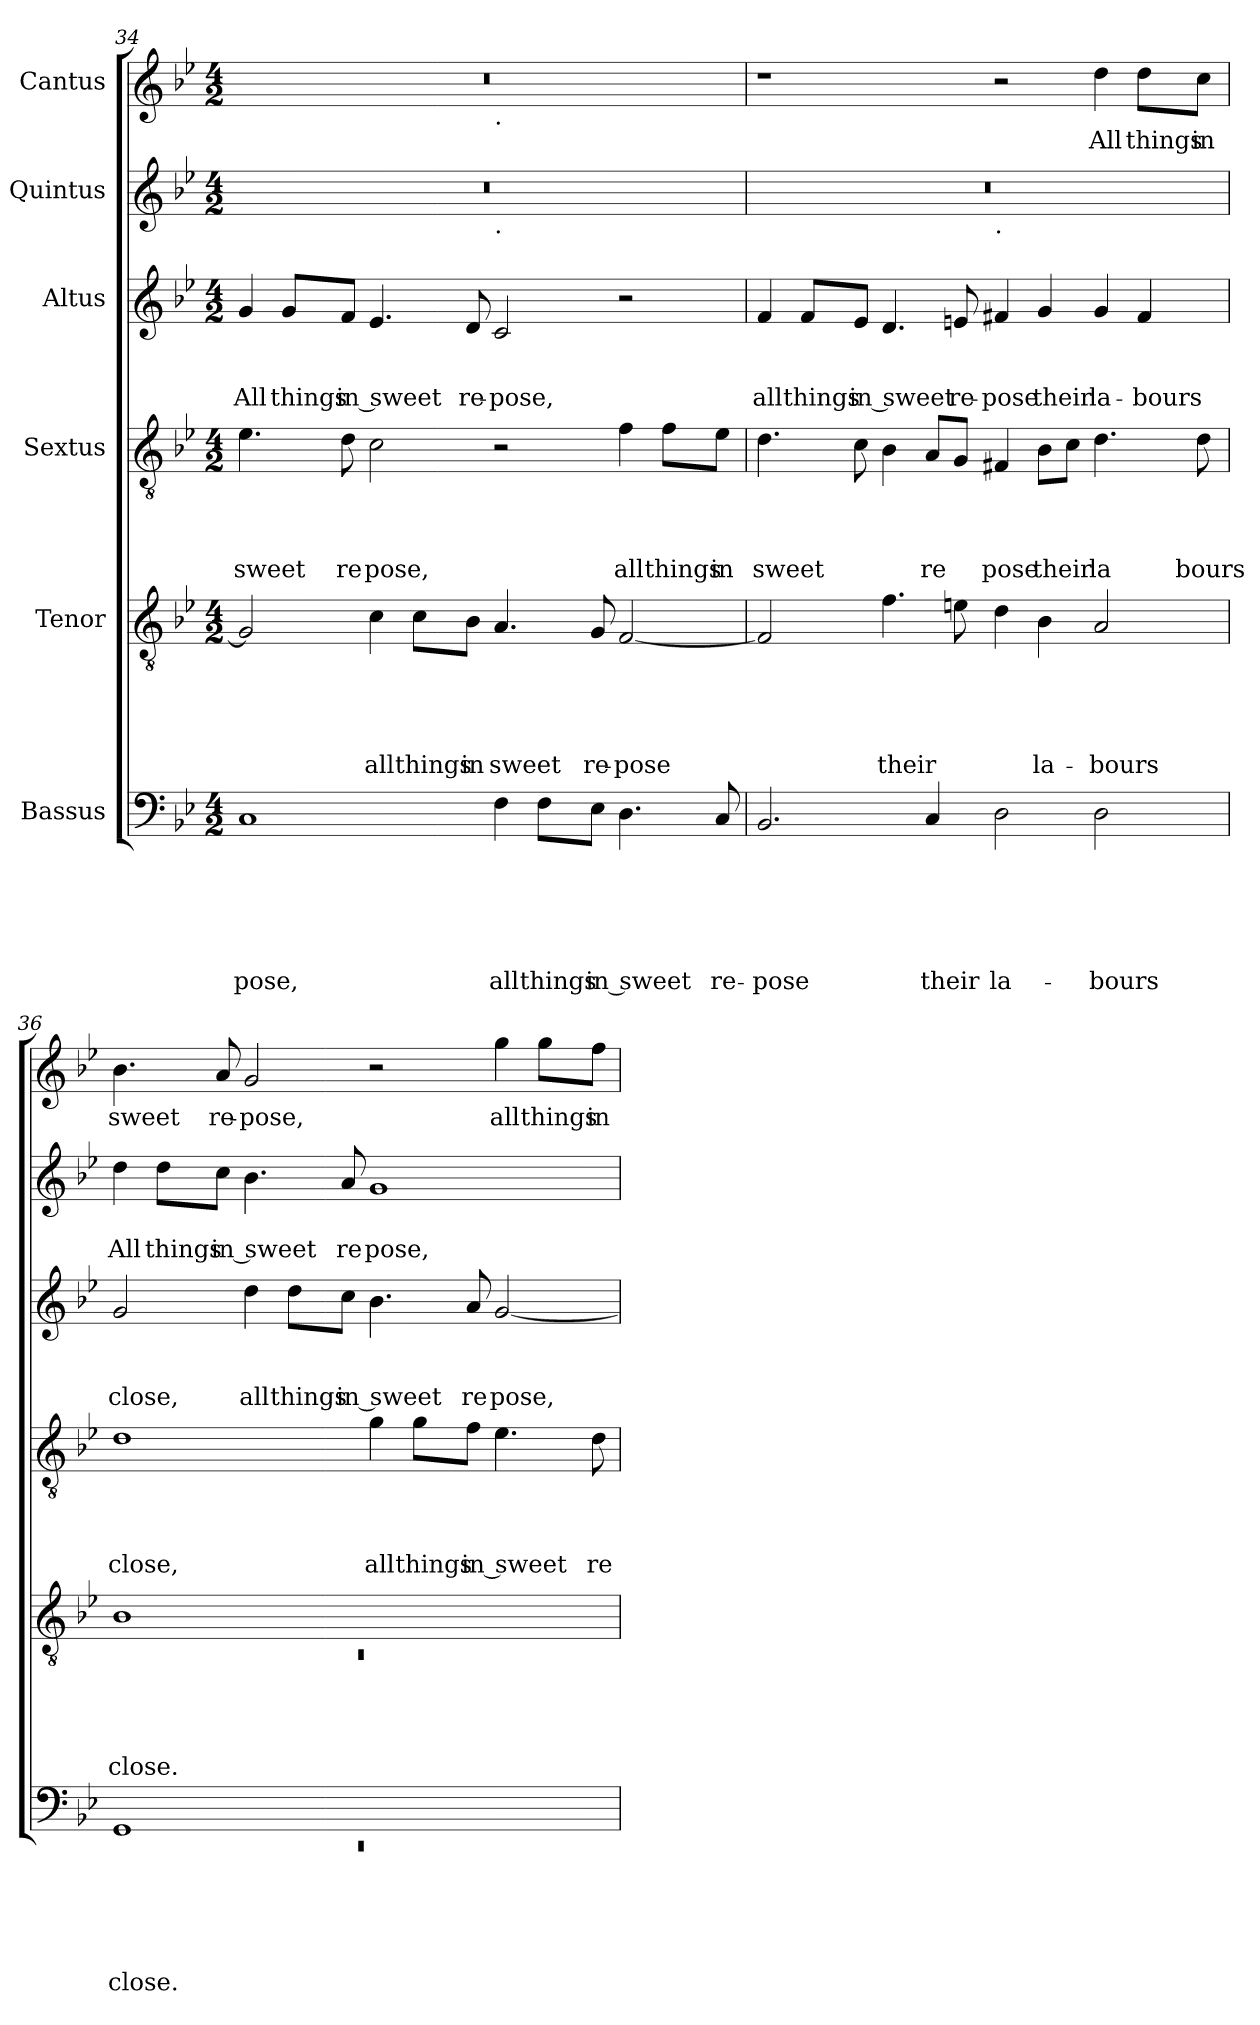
**kern	**text	**text	**text	**text	**text	**text	**kern	**text	**text	**text	**text	**text	**kern	**text	**text	**text	**text	**kern	**text	**text	**text	**kern	**text	**text	**kern	**text
*part6	*part6	*part6	*part6	*part6	*part6	*part6	*part5	*part5	*part5	*part5	*part5	*part5	*part4	*part4	*part4	*part4	*part4	*part3	*part3	*part3	*part3	*part2	*part2	*part2	*part1	*part1
*staff6	*staff6	*staff6	*staff6	*staff6	*staff6	*staff6	*staff5	*staff5	*staff5	*staff5	*staff5	*staff5	*staff4	*staff4	*staff4	*staff4	*staff4	*staff3	*staff3	*staff3	*staff3	*staff2	*staff2	*staff2	*staff1	*staff1
*I"Bassus	*	*	*	*	*	*	*I"Tenor	*	*	*	*	*	*I"Sextus	*	*	*	*	*I"Altus	*	*	*	*I"Quintus	*	*	*I"Cantus	*
!!LO:PB:g=z
*clefF4	*	*	*	*	*	*	*clefGv2	*	*	*	*	*	*clefGv2	*	*	*	*	*clefG2	*	*	*	*clefG2	*	*	*clefG2	*
*	*	*	*	*	*	*	*	*	*	*	*	*	*ITrd-2c-3	*	*	*	*	*	*	*	*	*	*	*	*	*
*k[b-e-]	*	*	*	*	*	*	*k[b-e-]	*	*	*	*	*	*k[b-e-a-d-g-]	*	*	*	*	*k[b-e-]	*	*	*	*k[b-e-]	*	*	*k[b-e-]	*
*B-:	*	*	*	*	*	*	*B-:	*	*	*	*	*	*D-:	*	*	*	*	*B-:	*	*	*	*B-:	*	*	*B-:	*
*M4/2	*	*	*	*	*	*	*M4/2	*	*	*	*	*	*M4/2	*	*	*	*	*M4/2	*	*	*	*M4/2	*	*	*M4/2	*
=34	=34	=34	=34	=34	=34	=34	=34	=34	=34	=34	=34	=34	=34	=34	=34	=34	=34	=34	=34	=34	=34	=34	=34	=34	=34	=34
!	!	!	!	!	!	!LO:LY:b	!	!	!	!	!	!	!	!	!	!	!LO:LY:b	!	!	!	!LO:LY:b	!	!	!	!	!
*	*	*	*	*	*	*	*	*	*	*	*	*	*	*	*	*	*	*	*	*	*	*^	*	*	*^	*
1C	.	.	.	.	.	pose,	2G/]	.	.	.	.	.	4.g-\	.	.	.	sweet	4g/	.	.	All	0r	1ryy	.	.	0r	1ryy	.
!	!	!	!	!	!	!	!	!	!	!	!	!	!	!	!	!	!	!	!	!	!LO:LY:b	!	!	!	!	!	!	!
.	.	.	.	.	.	.	.	.	.	.	.	.	.	.	.	.	.	8g/L	.	.	things	.	.	.	.	.	.	.
!	!	!	!	!	!	!	!	!	!	!	!	!	!	!	!	!	!LO:LY:b	!	!	!	!LO:LY:b	!	!	!	!	!	!	!
.	.	.	.	.	.	.	.	.	.	.	.	.	8f\	.	.	.	re	8f/J	.	.	in sweet	.	.	.	.	.	.	.
!	!	!	!	!	!	!	!	!	!	!	!	!LO:LY:b	!	!	!	!	!LO:LY:b	!	!	!	!	!	!	!	!	!	!	!
.	.	.	.	.	.	.	4c\	.	.	.	.	all	2e-\	.	.	.	pose,	4.e-/	.	.	.	.	.	.	.	.	.	.
!	!	!	!	!	!	!	!	!	!	!	!	!LO:LY:b	!	!	!	!	!	!	!	!	!	!	!	!	!	!	!	!
.	.	.	.	.	.	.	8c\L	.	.	.	.	things	.	.	.	.	.	.	.	.	.	.	.	.	.	.	.	.
!	!	!	!	!	!	!	!	!	!	!	!	!LO:LY:b	!	!	!	!	!	!	!	!	!LO:LY:b	!	!	!	!	!	!	!
.	.	.	.	.	.	.	8B-\J	.	.	.	.	in	.	.	.	.	.	8d/	.	.	re-	.	.	.	.	.	.	.
!	!	!	!	!	!	!	!	!	!	!	!	!	!	!	!	!	!	!	!	!	!	!	!	!	!	!	!LO:TX:b:t=.	!
!	!	!	!	!	!	!	!	!	!	!	!	!	!	!	!	!	!	!	!	!	!	!	!LO:TX:b:t=.	!	!	!	!	!
!	!	!	!	!	!	!LO:LY:b	!	!	!	!	!	!LO:LY:b	!	!	!	!	!	!	!	!	!LO:LY:b	!	!	!	!	!	!	!
4F\	.	.	.	.	.	all	4.A/	.	.	.	.	sweet	2r	.	.	.	.	2c/	.	.	-pose,	.	1ryy	.	.	.	1ryy	.
!	!	!	!	!	!	!LO:LY:b	!	!	!	!	!	!	!	!	!	!	!	!	!	!	!	!	!	!	!	!	!	!
8F\L	.	.	.	.	.	things	.	.	.	.	.	.	.	.	.	.	.	.	.	.	.	.	.	.	.	.	.	.
!	!	!	!	!	!	!LO:LY:b	!	!	!	!	!	!LO:LY:b	!	!	!	!	!	!	!	!	!	!	!	!	!	!	!	!
8E-\J	.	.	.	.	.	in sweet	8G/	.	.	.	.	re-	.	.	.	.	.	.	.	.	.	.	.	.	.	.	.	.
!	!	!	!	!	!	!	!	!	!	!	!	!LO:LY:b	!	!	!	!	!LO:LY:b	!	!	!	!	!	!	!	!	!	!	!
4.D\	.	.	.	.	.	.	[<2F/	.	.	.	.	-pose	4a-\	.	.	.	all	2r	.	.	.	.	.	.	.	.	.	.
!	!	!	!	!	!	!	!	!	!	!	!	!	!	!	!	!	!LO:LY:b	!	!	!	!	!	!	!	!	!	!	!
.	.	.	.	.	.	.	.	.	.	.	.	.	8a-\L	.	.	.	things	.	.	.	.	.	.	.	.	.	.	.
!	!	!	!	!	!	!LO:LY:b	!	!	!	!	!	!	!	!	!	!	!LO:LY:b	!	!	!	!	!	!	!	!	!	!	!
8C/	.	.	.	.	.	re-	.	.	.	.	.	.	8g-\J	.	.	.	in	.	.	.	.	.	.	.	.	.	.	.
=35	=35	=35	=35	=35	=35	=35	=35	=35	=35	=35	=35	=35	=35	=35	=35	=35	=35	=35	=35	=35	=35	=35	=35	=35	=35	=35	=35	=35
!	!	!	!	!	!	!LO:LY:b	!	!	!	!	!	!	!	!	!	!	!LO:LY:b	!	!	!	!LO:LY:b	!	!	!	!	!	!	!
*	*	*	*	*	*	*	*	*	*	*	*	*	*	*	*	*	*	*	*	*	*	*	*	*	*	*v	*v	*
2.BB-/	.	.	.	.	.	-pose	2F/]	.	.	.	.	.	4.f\	.	.	.	sweet	4f/	.	.	all	0r	1ryy	.	.	1r	.
!	!	!	!	!	!	!	!	!	!	!	!	!	!	!	!	!	!	!	!	!	!LO:LY:b	!	!	!	!	!	!
.	.	.	.	.	.	.	.	.	.	.	.	.	.	.	.	.	.	8f/L	.	.	things	.	.	.	.	.	.
!	!	!	!	!	!	!	!	!	!	!	!	!	!	!	!	!	!	!	!	!	!LO:LY:b	!	!	!	!	!	!
.	.	.	.	.	.	.	.	.	.	.	.	.	8e-\	.	.	.	.	8e-/J	.	.	in sweet	.	.	.	.	.	.
!	!	!	!	!	!	!	!	!	!	!	!	!LO:LY:b	!	!	!	!	!	!	!	!	!	!	!	!	!	!	!
.	.	.	.	.	.	.	4.f\	.	.	.	.	their	4d-\	.	.	.	.	4.d/	.	.	.	.	.	.	.	.	.
!	!	!	!	!	!	!LO:LY:b	!	!	!	!	!	!	!	!	!	!	!LO:LY:b	!	!	!	!	!	!	!	!	!	!
4C/	.	.	.	.	.	their	.	.	.	.	.	.	8c/L	.	.	.	re	.	.	.	.	.	.	.	.	.	.
!	!	!	!	!	!	!	!	!	!	!	!	!	!	!	!	!	!	!	!	!	!LO:LY:b	!	!	!	!	!	!
.	.	.	.	.	.	.	8en\	.	.	.	.	.	8B-/J	.	.	.	.	8en/	.	.	re-	.	.	.	.	.	.
!	!	!	!	!	!	!	!	!	!	!	!	!	!	!	!	!	!	!	!	!	!	!	!LO:TX:b:t=.	!	!	!	!
!	!	!	!	!	!	!LO:LY:b	!	!	!	!	!	!	!	!	!	!	!LO:LY:b	!	!	!	!LO:LY:b	!	!	!	!	!	!
2D\	.	.	.	.	.	la-	4d\	.	.	.	.	.	4An/	.	.	.	pose	4f#X/	.	.	-pose	.	1ryy	.	.	2r	.
!	!	!	!	!	!	!	!	!	!	!	!	!LO:LY:b	!	!	!	!	!LO:LY:b	!	!	!	!LO:LY:b	!	!	!	!	!	!
.	.	.	.	.	.	.	4B-\	.	.	.	.	la-	8d-\L	.	.	.	their	4g/	.	.	their	.	.	.	.	.	.
.	.	.	.	.	.	.	.	.	.	.	.	.	8e-\J	.	.	.	.	.	.	.	.	.	.	.	.	.	.
!	!	!	!	!	!	!LO:LY:b	!	!	!	!	!	!LO:LY:b	!	!	!	!	!LO:LY:b	!	!	!	!LO:LY:b	!	!	!	!	!	!LO:LY:b
2D\	.	.	.	.	.	-bours	2A/	.	.	.	.	-bours	4.f\	.	.	.	la	4g/	.	.	la-	.	.	.	.	4dd\	All
!	!	!	!	!	!	!	!	!	!	!	!	!	!	!	!	!	!	!	!	!	!LO:LY:b	!	!	!	!	!	!LO:LY:b
.	.	.	.	.	.	.	.	.	.	.	.	.	.	.	.	.	.	4f#/	.	.	-bours	.	.	.	.	8dd\L	things
!	!	!	!	!	!	!	!	!	!	!	!	!	!	!	!	!	!LO:LY:b	!	!	!	!	!	!	!	!	!	!LO:LY:b
.	.	.	.	.	.	.	.	.	.	.	.	.	8f\	.	.	.	bours	.	.	.	.	.	.	.	.	8cc\J	in
!!LO:LB:g=z
=36	=36	=36	=36	=36	=36	=36	=36	=36	=36	=36	=36	=36	=36	=36	=36	=36	=36	=36	=36	=36	=36	=36	=36	=36	=36	=36	=36
*^	*	*	*	*	*	*	*^	*	*	*	*	*	*	*	*	*	*	*	*	*	*	*	*	*	*	*	*
!	!LO:N:vis=1	!	!	!	!	!	!LO:LY:b	!	!LO:N:vis=1	!	!	!	!	!LO:LY:b	!	!	!	!	!LO:LY:b	!	!	!	!LO:LY:b	!	!	!	!LO:LY:b	!	!LO:LY:b
*	*	*	*	*	*	*	*	*	*	*	*	*	*	*	*	*	*	*	*	*	*	*	*	*v	*v	*	*	*	*
1GG	0rEE	.	.	.	.	.	close.	1B-	0rC	.	.	.	.	close.	1f	.	.	.	close,	2g/	.	.	close,	4dd\	.	All	4.b-\	sweet
!	!	!	!	!	!	!	!	!	!	!	!	!	!	!	!	!	!	!	!	!	!	!	!	!	!	!LO:LY:b	!	!
.	.	.	.	.	.	.	.	.	.	.	.	.	.	.	.	.	.	.	.	.	.	.	.	8dd\L	.	things	.	.
!	!	!	!	!	!	!	!	!	!	!	!	!	!	!	!	!	!	!	!	!	!	!	!	!	!	!LO:LY:b	!	!LO:LY:b
.	.	.	.	.	.	.	.	.	.	.	.	.	.	.	.	.	.	.	.	.	.	.	.	8cc\J	.	in sweet	8a/	re-
!	!	!	!	!	!	!	!	!	!	!	!	!	!	!	!	!	!	!	!	!	!	!	!LO:LY:b	!	!	!	!	!LO:LY:b
.	.	.	.	.	.	.	.	.	.	.	.	.	.	.	.	.	.	.	.	4dd\	.	.	all	4.b-\	.	.	2g/	-pose,
!	!	!	!	!	!	!	!	!	!	!	!	!	!	!	!	!	!	!	!	!	!	!	!LO:LY:b	!	!	!	!	!
.	.	.	.	.	.	.	.	.	.	.	.	.	.	.	.	.	.	.	.	8dd\L	.	.	things	.	.	.	.	.
!	!	!	!	!	!	!	!	!	!	!	!	!	!	!	!	!	!	!	!	!	!	!	!LO:LY:b	!	!	!LO:LY:b	!	!
.	.	.	.	.	.	.	.	.	.	.	.	.	.	.	.	.	.	.	.	8cc\J	.	.	in sweet	8a/	.	re	.	.
!	!	!	!	!	!	!	!	!	!	!	!	!	!	!	!	!	!	!	!LO:LY:b	!	!	!	!	!	!	!LO:LY:b	!	!
1ryy	.	.	.	.	.	.	.	1ryy	.	.	.	.	.	.	4b-\	.	.	.	all	4.b-\	.	.	.	1g	.	pose,	2r	.
!	!	!	!	!	!	!	!	!	!	!	!	!	!	!	!	!	!	!	!LO:LY:b	!	!	!	!	!	!	!	!	!
.	.	.	.	.	.	.	.	.	.	.	.	.	.	.	8b-\L	.	.	.	things	.	.	.	.	.	.	.	.	.
!	!	!	!	!	!	!	!	!	!	!	!	!	!	!	!	!	!	!	!LO:LY:b	!	!	!	!LO:LY:b	!	!	!	!	!
.	.	.	.	.	.	.	.	.	.	.	.	.	.	.	8a-\J	.	.	.	in sweet	8a/	.	.	re	.	.	.	.	.
!	!	!	!	!	!	!	!	!	!	!	!	!	!	!	!	!	!	!	!	!	!	!	!LO:LY:b	!	!	!	!	!LO:LY:b
.	.	.	.	.	.	.	.	.	.	.	.	.	.	.	4.g-\	.	.	.	.	[<2g/	.	.	pose,	.	.	.	4gg\	all
!	!	!	!	!	!	!	!	!	!	!	!	!	!	!	!	!	!	!	!	!	!	!	!	!	!	!	!	!LO:LY:b
.	.	.	.	.	.	.	.	.	.	.	.	.	.	.	.	.	.	.	.	.	.	.	.	.	.	.	8gg\L	things
!	!	!	!	!	!	!	!	!	!	!	!	!	!	!	!	!	!	!	!LO:LY:b	!	!	!	!	!	!	!	!	!LO:LY:b
.	.	.	.	.	.	.	.	.	.	.	.	.	.	.	8f\	.	.	.	re	.	.	.	.	.	.	.	8ff\J	in
*v	*v	*	*	*	*	*	*	*	*	*	*	*	*	*	*	*	*	*	*	*	*	*	*	*	*	*	*	*
*	*	*	*	*	*	*	*v	*v	*	*	*	*	*	*	*	*	*	*	*	*	*	*	*	*	*	*	*
=	=	=	=	=	=	=	=	=	=	=	=	=	=	=	=	=	=	=	=	=	=	=	=	=	=	=
*-	*-	*-	*-	*-	*-	*-	*-	*-	*-	*-	*-	*-	*-	*-	*-	*-	*-	*-	*-	*-	*-	*-	*-	*-	*-	*-
